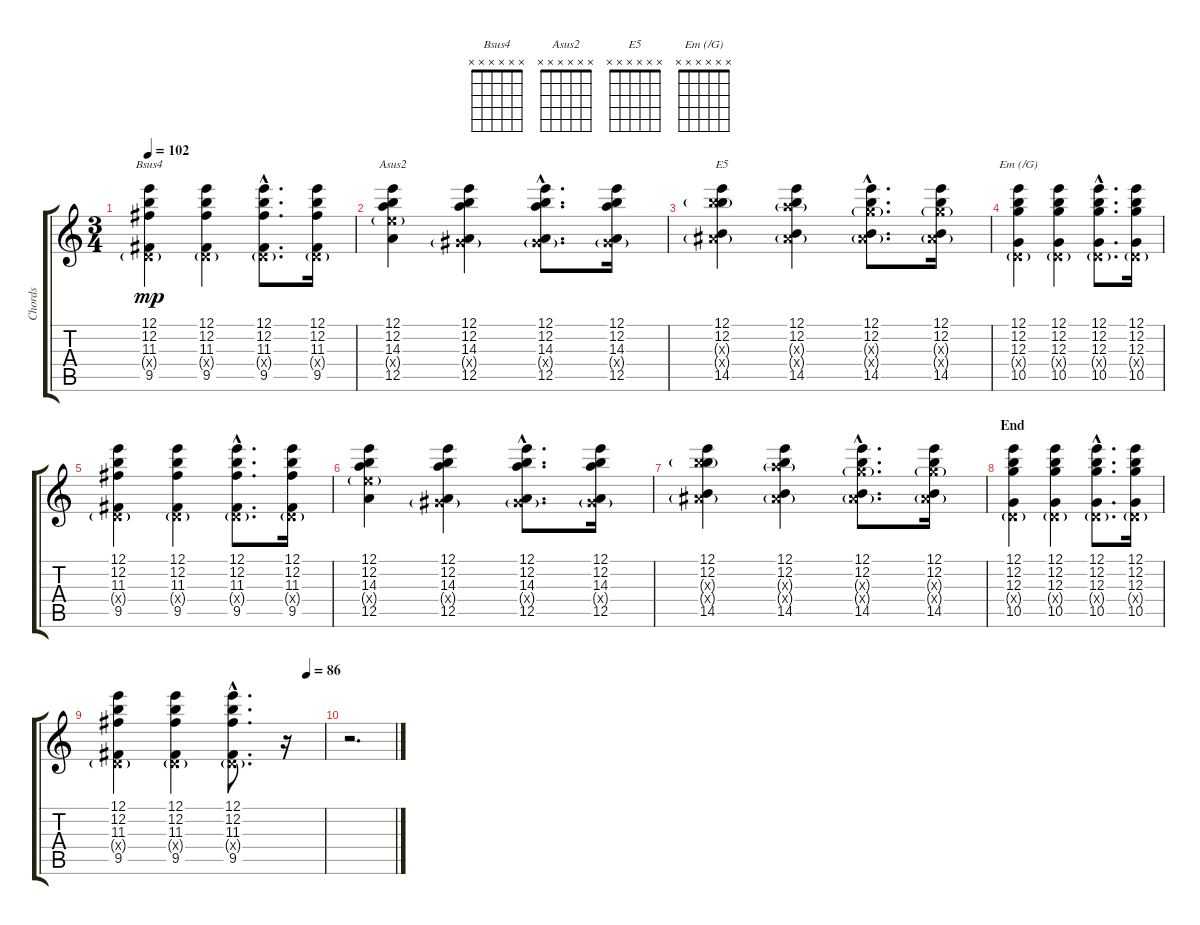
\track ("Chords" "Chords") {instrument acousticguitarsteel}
\staff {score tabs}
\tuning (E4 B3 G3 D3 A2 E2) {hide}
\chord ("Bsus4" x x x x x x)
\chord ("Asus2" x x x x x x)
\chord ("E5" x x x x x x)
\chord ("Em (/G)" x x x x x x)
\ts (3 4)
\tempo 102
\clef g2
\ks c
(12.1 12.2 11.3 0.4{g x} 9.5).4{ch "Bsus4" dy mp} (12.1 12.2 11.3 0.4{g x} 9.5).4 (12.1{hac} 12.2{hac} 11.3{hac} 0.4{g hac x} 9.5{hac}).8{d} (12.1 12.2 11.3 0.4{g x} 9.5).16 |
(12.1 12.2 14.3 14.4{g x} 12.5).4{ch "Asus2"} (12.1 12.2 14.3 6.4{g x} 12.5).4 (12.1{hac} 12.2{hac} 14.3{hac} 6.4{g hac x} 12.5{hac}).8{d} (12.1 12.2 14.3 6.4{g x} 12.5).16 |
(12.1 12.2 16.3{g x} 8.4{g x} 14.5).4{ch "E5"} (12.1 12.2 14.3{g x} 8.4{g x} 14.5).4 (12.1{hac} 12.2{hac} 12.3{g hac x} 8.4{g hac x} 14.5{hac}).8{d} (12.1 12.2 12.3{g x} 8.4{g x} 14.5).16 |
(12.1 12.2 12.3 0.4{g x} 10.5).4{ch "Em (/G)"} (12.1 12.2 12.3 0.4{g x} 10.5).4 (12.1{hac} 12.2{hac} 12.3{hac} 0.4{g hac x} 10.5{hac}).8{d} (12.1 12.2 12.3 0.4{g x} 10.5).16 |
(12.1 12.2 11.3 0.4{g x} 9.5).4 (12.1 12.2 11.3 0.4{g x} 9.5).4 (12.1{hac} 12.2{hac} 11.3{hac} 0.4{g hac x} 9.5{hac}).8{d} (12.1 12.2 11.3 0.4{g x} 9.5).16 |
(12.1 12.2 14.3 14.4{g x} 12.5).4 (12.1 12.2 14.3 6.4{g x} 12.5).4 (12.1{hac} 12.2{hac} 14.3{hac} 6.4{g hac x} 12.5{hac}).8{d} (12.1 12.2 14.3 6.4{g x} 12.5).16 |
(12.1 12.2 16.3{g x} 8.4{g x} 14.5).4 (12.1 12.2 14.3{g x} 8.4{g x} 14.5).4 (12.1{hac} 12.2{hac} 12.3{g hac x} 8.4{g hac x} 14.5{hac}).8{d} (12.1 12.2 12.3{g x} 8.4{g x} 14.5).16 |
\section ("" "End")
(12.1 12.2 12.3 0.4{g x} 10.5).4 (12.1 12.2 12.3 0.4{g x} 10.5).4 (12.1{hac} 12.2{hac} 12.3{hac} 0.4{g hac x} 10.5{hac}).8{d} (12.1 12.2 12.3 0.4{g x} 10.5).16 |
\tempo (86 0.9166666666666666)
(12.1 12.2 11.3 0.4{g x} 9.5).4 (12.1 12.2 11.3 0.4{g x} 9.5).4 (12.1{hac} 12.2{hac} 11.3{hac} 0.4{g hac x} 9.5{hac}).8{d} r.16 |
r.2{d}
